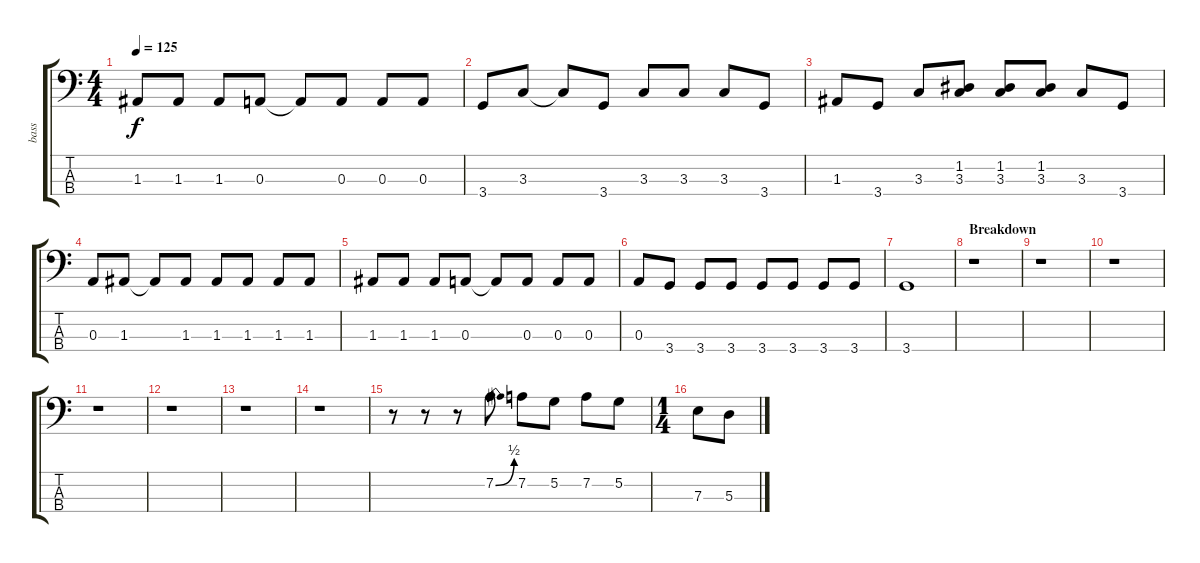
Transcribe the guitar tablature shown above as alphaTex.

\track ("bass" "bass") {instrument electricbassfinger}
\staff {score tabs}
\tuning (G2 D2 A1 E1) {hide}
\ts (4 4)
\tempo 125
\clef f4
\ks c
1.3.8{dy f} 1.3.8 1.3.8 0.3.8 0.3{t}.8 0.3.8 0.3.8 0.3.8 |
3.4.8 3.3.8 3.3{t}.8 3.4.8 3.3.8 3.3.8 3.3.8 3.4.8 |
1.3.8 3.4.8 3.3.8 (1.2 3.3).8 (1.2 3.3).8 (1.2 3.3).8 3.3.8 3.4.8 |
0.3.8 1.3.8 1.3{t}.8 1.3.8 1.3.8 1.3.8 1.3.8 1.3.8 |
1.3.8 1.3.8 1.3.8 0.3.8 0.3{t}.8 0.3.8 0.3.8 0.3.8 |
0.3.8 3.4.8 3.4.8 3.4.8 3.4.8 3.4.8 3.4.8 3.4.8 |
3.4.1 |
\section ("" "Breakdown")
r.1 |
r.1 |
r.1 |
r.1 |
r.1 |
r.1 |
r.1 |
r.8 r.8 r.8 7.2{be (bend 0 0 60 2)}.8 7.2.8 5.2.8 7.2.8 5.2.8 |
\ts (1 4)
7.3.8 5.3.8
